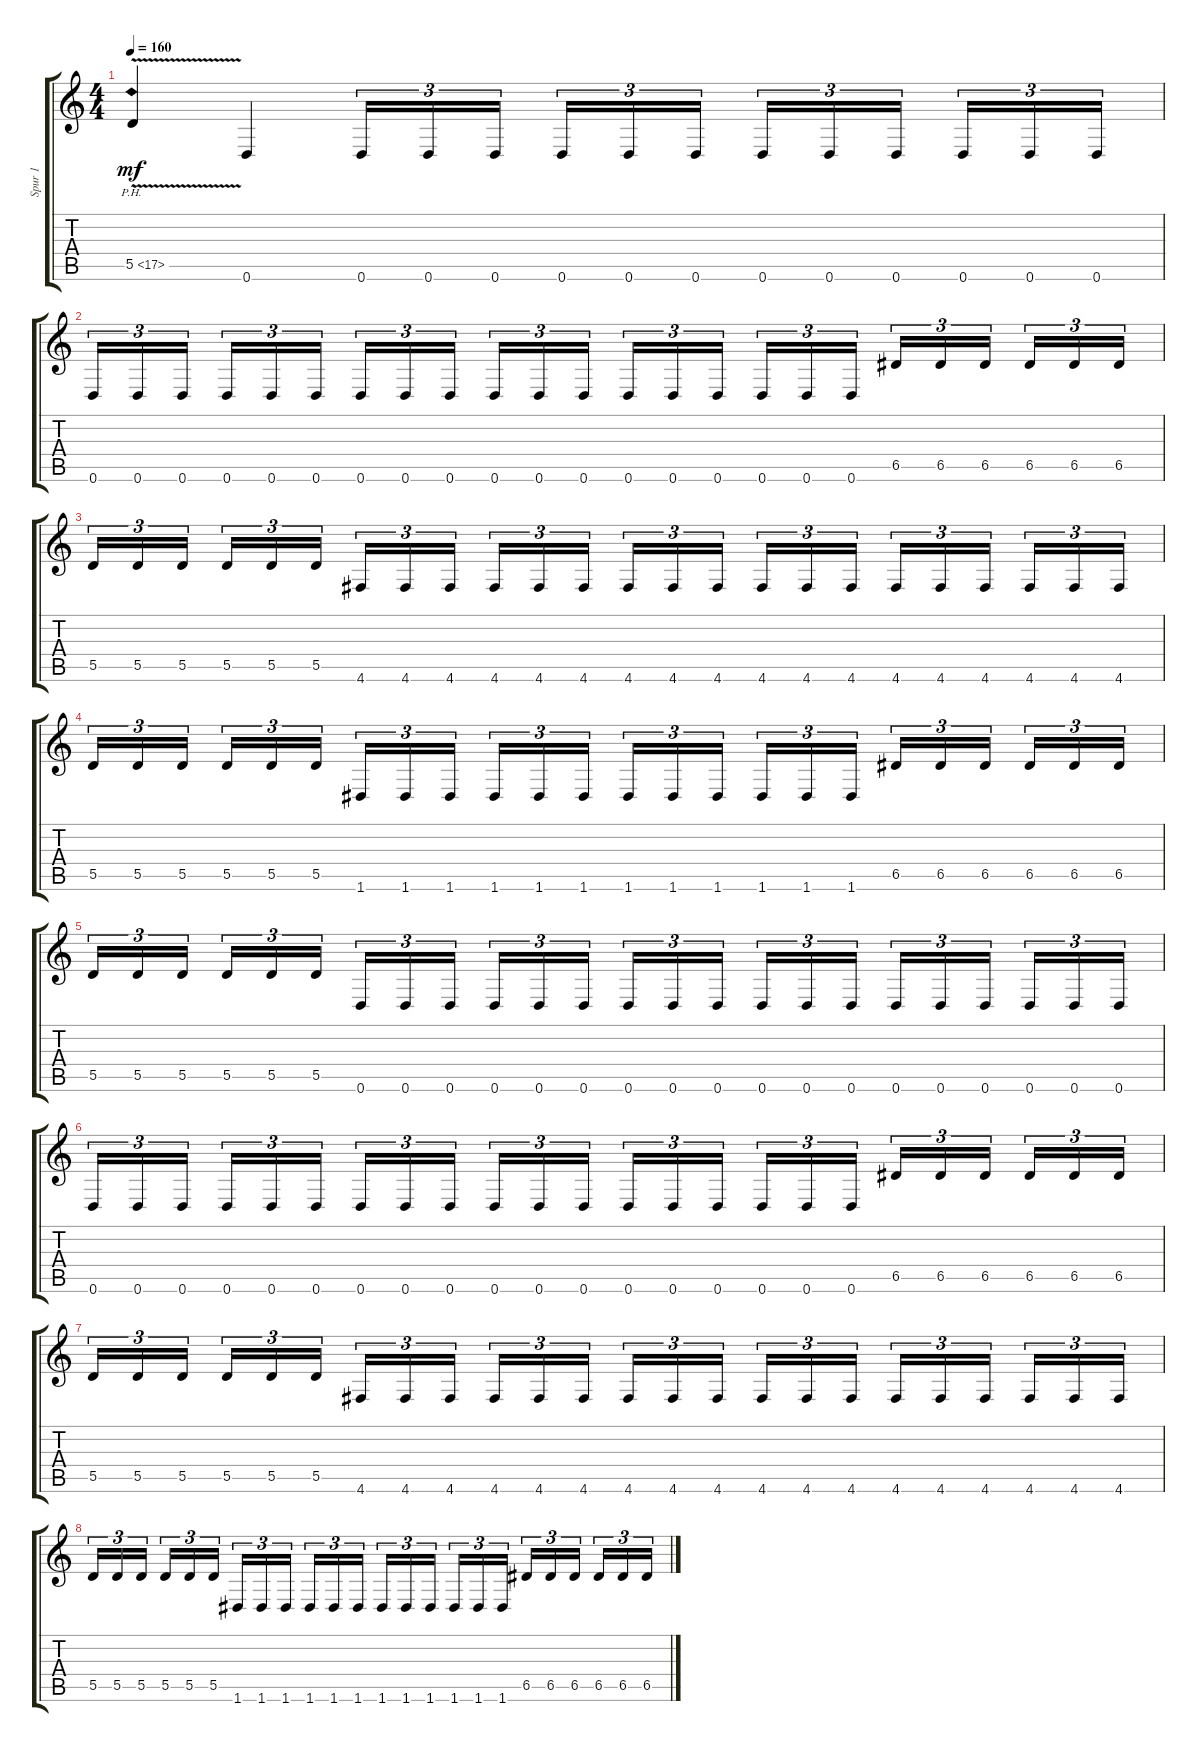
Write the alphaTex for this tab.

\track ("Spur 1" "Spur 1") {instrument distortionguitar}
\staff {score tabs}
\tuning (E4 B3 G3 D3 A2 D2) {hide}
\ts (4 4)
\tempo 160
\clef g2
\ks c
5.5{ph 12 v}.4{dy mf} 0.6.4 0.6.16{tu (3 2)} 0.6.16{tu (3 2)} 0.6.16{tu (3 2) beam splitsecondary} 0.6.16{tu (3 2)} 0.6.16{tu (3 2)} 0.6.16{tu (3 2)} 0.6.16{tu (3 2)} 0.6.16{tu (3 2)} 0.6.16{tu (3 2) beam splitsecondary} 0.6.16{tu (3 2)} 0.6.16{tu (3 2)} 0.6.16{tu (3 2)} |
0.6.16{tu (3 2)} 0.6.16{tu (3 2)} 0.6.16{tu (3 2) beam splitsecondary} 0.6.16{tu (3 2)} 0.6.16{tu (3 2)} 0.6.16{tu (3 2)} 0.6.16{tu (3 2)} 0.6.16{tu (3 2)} 0.6.16{tu (3 2) beam splitsecondary} 0.6.16{tu (3 2)} 0.6.16{tu (3 2)} 0.6.16{tu (3 2)} 0.6.16{tu (3 2)} 0.6.16{tu (3 2)} 0.6.16{tu (3 2) beam splitsecondary} 0.6.16{tu (3 2)} 0.6.16{tu (3 2)} 0.6.16{tu (3 2)} 6.5.16{tu (3 2)} 6.5.16{tu (3 2)} 6.5.16{tu (3 2) beam splitsecondary} 6.5.16{tu (3 2)} 6.5.16{tu (3 2)} 6.5.16{tu (3 2)} |
5.5.16{tu (3 2)} 5.5.16{tu (3 2)} 5.5.16{tu (3 2) beam splitsecondary} 5.5.16{tu (3 2)} 5.5.16{tu (3 2)} 5.5.16{tu (3 2)} 4.6.16{tu (3 2)} 4.6.16{tu (3 2)} 4.6.16{tu (3 2) beam splitsecondary} 4.6.16{tu (3 2)} 4.6.16{tu (3 2)} 4.6.16{tu (3 2)} 4.6.16{tu (3 2)} 4.6.16{tu (3 2)} 4.6.16{tu (3 2) beam splitsecondary} 4.6.16{tu (3 2)} 4.6.16{tu (3 2)} 4.6.16{tu (3 2)} 4.6.16{tu (3 2)} 4.6.16{tu (3 2)} 4.6.16{tu (3 2) beam splitsecondary} 4.6.16{tu (3 2)} 4.6.16{tu (3 2)} 4.6.16{tu (3 2)} |
5.5.16{tu (3 2)} 5.5.16{tu (3 2)} 5.5.16{tu (3 2) beam splitsecondary} 5.5.16{tu (3 2)} 5.5.16{tu (3 2)} 5.5.16{tu (3 2)} 1.6.16{tu (3 2)} 1.6.16{tu (3 2)} 1.6.16{tu (3 2) beam splitsecondary} 1.6.16{tu (3 2)} 1.6.16{tu (3 2)} 1.6.16{tu (3 2)} 1.6.16{tu (3 2)} 1.6.16{tu (3 2)} 1.6.16{tu (3 2) beam splitsecondary} 1.6.16{tu (3 2)} 1.6.16{tu (3 2)} 1.6.16{tu (3 2)} 6.5.16{tu (3 2)} 6.5.16{tu (3 2)} 6.5.16{tu (3 2) beam splitsecondary} 6.5.16{tu (3 2)} 6.5.16{tu (3 2)} 6.5.16{tu (3 2)} |
5.5.16{tu (3 2)} 5.5.16{tu (3 2)} 5.5.16{tu (3 2) beam splitsecondary} 5.5.16{tu (3 2)} 5.5.16{tu (3 2)} 5.5.16{tu (3 2)} 0.6.16{tu (3 2)} 0.6.16{tu (3 2)} 0.6.16{tu (3 2) beam splitsecondary} 0.6.16{tu (3 2)} 0.6.16{tu (3 2)} 0.6.16{tu (3 2)} 0.6.16{tu (3 2)} 0.6.16{tu (3 2)} 0.6.16{tu (3 2) beam splitsecondary} 0.6.16{tu (3 2)} 0.6.16{tu (3 2)} 0.6.16{tu (3 2)} 0.6.16{tu (3 2)} 0.6.16{tu (3 2)} 0.6.16{tu (3 2) beam splitsecondary} 0.6.16{tu (3 2)} 0.6.16{tu (3 2)} 0.6.16{tu (3 2)} |
0.6.16{tu (3 2)} 0.6.16{tu (3 2)} 0.6.16{tu (3 2) beam splitsecondary} 0.6.16{tu (3 2)} 0.6.16{tu (3 2)} 0.6.16{tu (3 2)} 0.6.16{tu (3 2)} 0.6.16{tu (3 2)} 0.6.16{tu (3 2) beam splitsecondary} 0.6.16{tu (3 2)} 0.6.16{tu (3 2)} 0.6.16{tu (3 2)} 0.6.16{tu (3 2)} 0.6.16{tu (3 2)} 0.6.16{tu (3 2) beam splitsecondary} 0.6.16{tu (3 2)} 0.6.16{tu (3 2)} 0.6.16{tu (3 2)} 6.5.16{tu (3 2)} 6.5.16{tu (3 2)} 6.5.16{tu (3 2) beam splitsecondary} 6.5.16{tu (3 2)} 6.5.16{tu (3 2)} 6.5.16{tu (3 2)} |
5.5.16{tu (3 2)} 5.5.16{tu (3 2)} 5.5.16{tu (3 2) beam splitsecondary} 5.5.16{tu (3 2)} 5.5.16{tu (3 2)} 5.5.16{tu (3 2)} 4.6.16{tu (3 2)} 4.6.16{tu (3 2)} 4.6.16{tu (3 2) beam splitsecondary} 4.6.16{tu (3 2)} 4.6.16{tu (3 2)} 4.6.16{tu (3 2)} 4.6.16{tu (3 2)} 4.6.16{tu (3 2)} 4.6.16{tu (3 2) beam splitsecondary} 4.6.16{tu (3 2)} 4.6.16{tu (3 2)} 4.6.16{tu (3 2)} 4.6.16{tu (3 2)} 4.6.16{tu (3 2)} 4.6.16{tu (3 2) beam splitsecondary} 4.6.16{tu (3 2)} 4.6.16{tu (3 2)} 4.6.16{tu (3 2)} |
5.5.16{tu (3 2)} 5.5.16{tu (3 2)} 5.5.16{tu (3 2) beam splitsecondary} 5.5.16{tu (3 2)} 5.5.16{tu (3 2)} 5.5.16{tu (3 2)} 1.6.16{tu (3 2)} 1.6.16{tu (3 2)} 1.6.16{tu (3 2) beam splitsecondary} 1.6.16{tu (3 2)} 1.6.16{tu (3 2)} 1.6.16{tu (3 2)} 1.6.16{tu (3 2)} 1.6.16{tu (3 2)} 1.6.16{tu (3 2) beam splitsecondary} 1.6.16{tu (3 2)} 1.6.16{tu (3 2)} 1.6.16{tu (3 2)} 6.5.16{tu (3 2)} 6.5.16{tu (3 2)} 6.5.16{tu (3 2) beam splitsecondary} 6.5.16{tu (3 2)} 6.5.16{tu (3 2)} 6.5.16{tu (3 2)}
